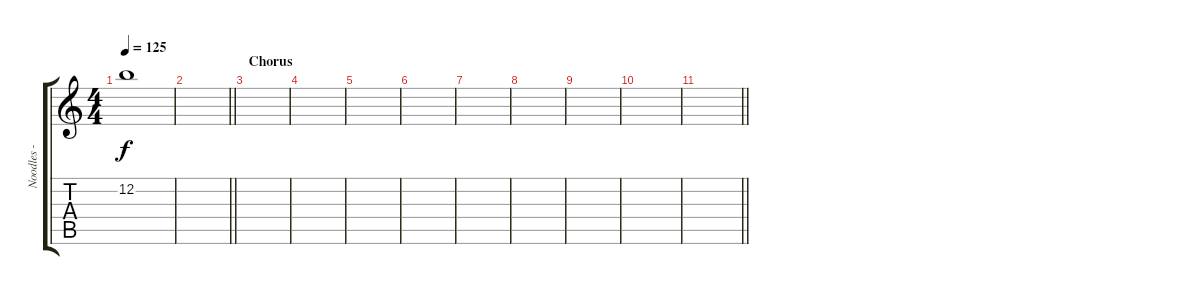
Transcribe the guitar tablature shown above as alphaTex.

\track ("Noodles - Guitar 2" "Noodles - ") {instrument electricguitarmuted}
\staff {score tabs}
\tuning (E4 B3 G3 D3 A2 E2) {hide}
\ts (4 4)
\tempo 125
\clef g2
\ks c
12.2.1{dy f} |
\barLineRight lightlight
|
\section ("" "Chorus")
|
|
|
|
|
|
|
|
\barLineRight lightlight
